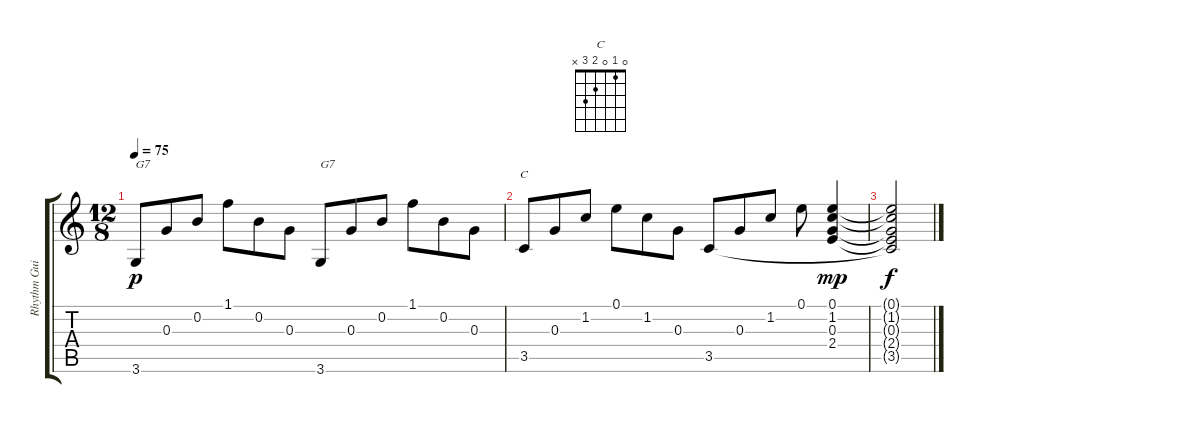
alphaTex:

\track ("Rhythm Guitar" "Rhythm Gui") {instrument acousticguitarnylon}
\staff {score tabs}
\tuning (E4 B3 G3 D3 A2 E2) {hide}
\chord ("C" 0 1 0 2 3 x)
\ts (12 8)
\tempo 75
\clef g2
\ks c
3.6.8{txt "G7" dy p} 0.3.8 0.2.8 1.1.8 0.2.8 0.3.8 3.6.8{txt "G7"} 0.3.8 0.2.8 1.1.8 0.2.8 0.3.8 |
3.5.8{ch "C"} 0.3.8 1.2.8 0.1.8 1.2.8 0.3.8 3.5.8 0.3.8 1.2.8 0.1.8 (0.1 1.2 0.3 2.4).4{dy mp} |
(0.1{t} 1.2{t} 0.3{t} 2.4{t} 3.5{t}).2{dy f}
